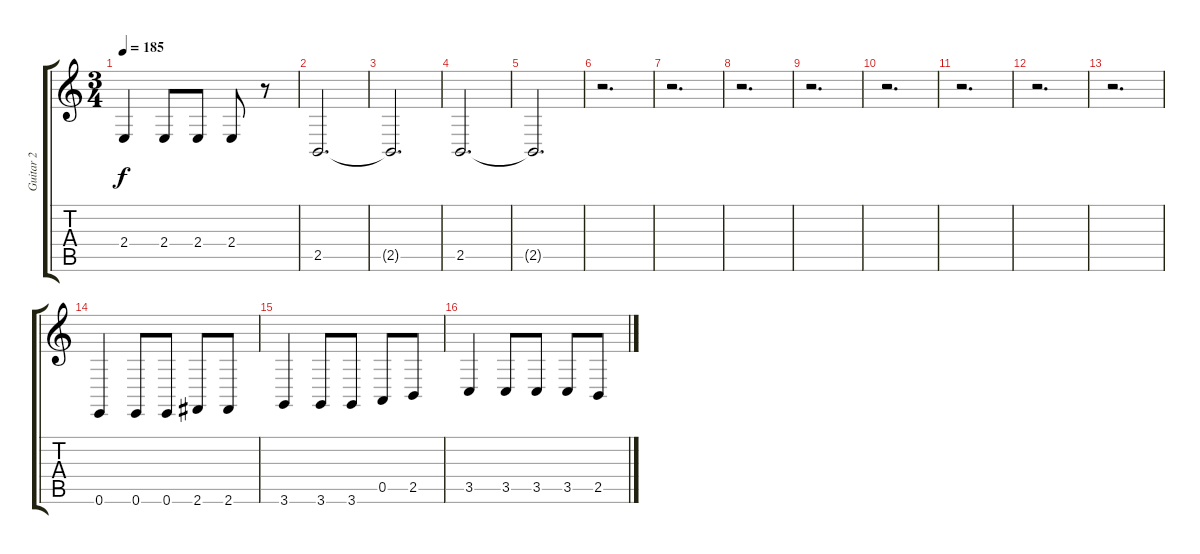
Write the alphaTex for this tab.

\track ("Guitar 2" "Guitar 2") {instrument pad6metallic}
\staff {score tabs}
\tuning (E4 B3 G3 D3 A2 E2) {hide}
\ts (3 4)
\tempo 185
\clef g2
\ks c
2.4.4{dy f} 2.4.8 2.4.8 2.4.8 r.8 |
2.5.2{d} |
2.5{t}.2{d} |
2.5.2{d} |
2.5{t}.2{d} |
r.2{d} |
r.2{d} |
r.2{d} |
r.2{d} |
r.2{d} |
r.2{d} |
r.2{d} |
r.2{d} |
0.6.4{instrument overdrivenguitar} 0.6.8 0.6.8 2.6.8 2.6.8 |
3.6.4 3.6.8 3.6.8 0.5.8 2.5.8 |
3.5.4 3.5.8 3.5.8 3.5.8 2.5.8
